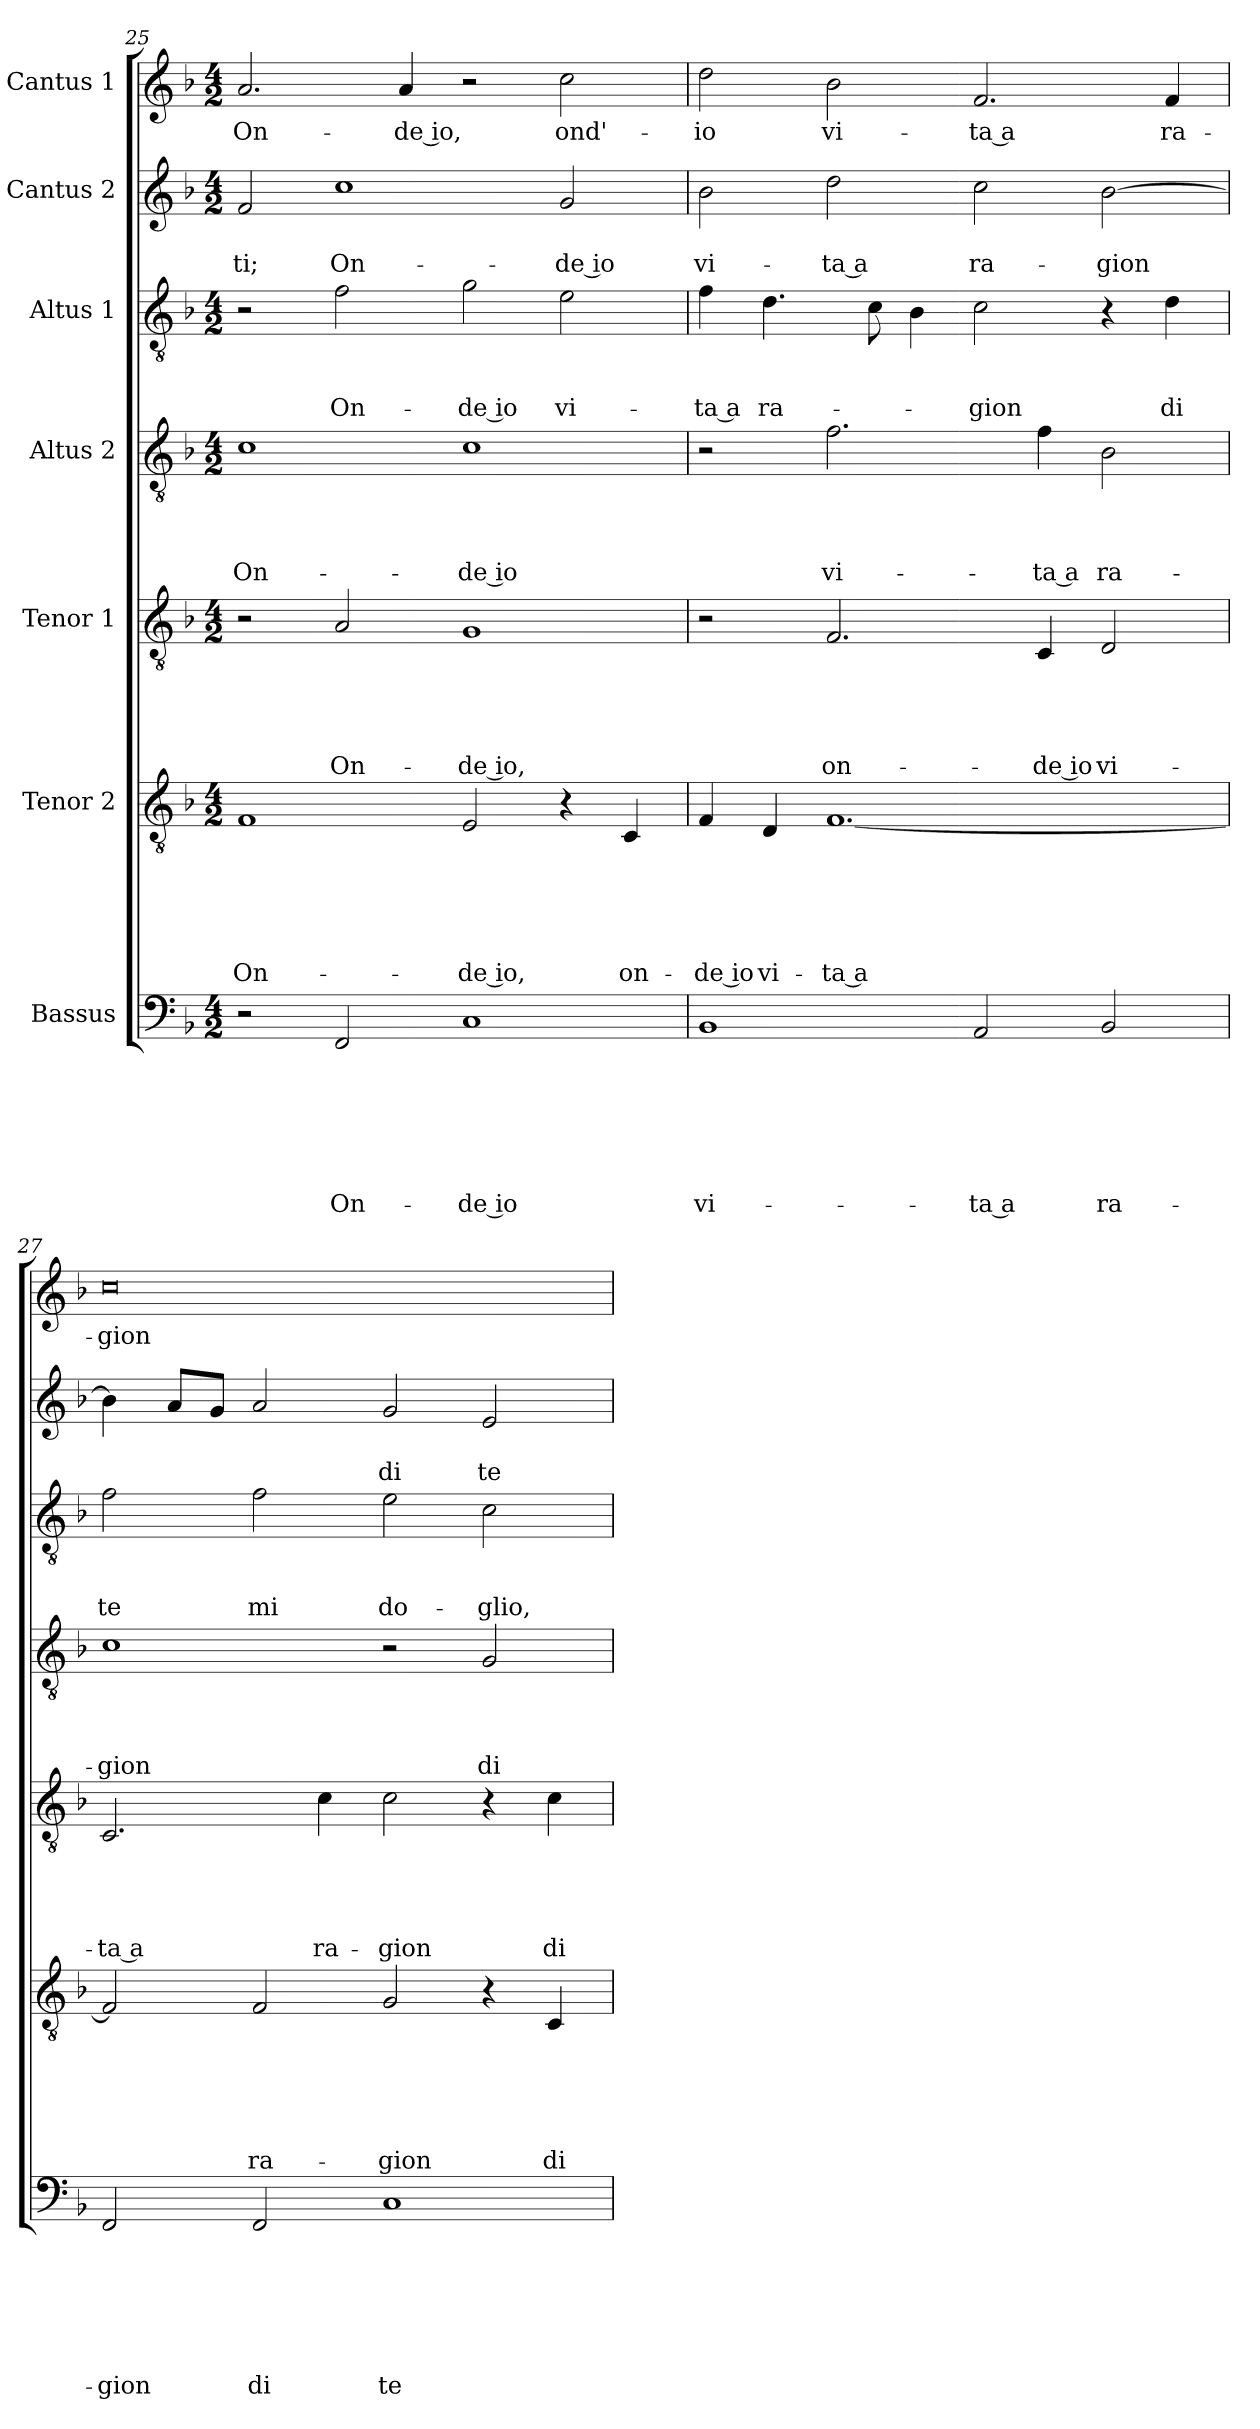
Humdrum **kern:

**kern	**text	**text	**text	**text	**text	**text	**text	**kern	**text	**text	**text	**text	**text	**text	**kern	**text	**text	**text	**text	**text	**kern	**text	**text	**text	**text	**kern	**text	**text	**text	**kern	**text	**text	**kern	**text
*part7	*part7	*part7	*part7	*part7	*part7	*part7	*part7	*part6	*part6	*part6	*part6	*part6	*part6	*part6	*part5	*part5	*part5	*part5	*part5	*part5	*part4	*part4	*part4	*part4	*part4	*part3	*part3	*part3	*part3	*part2	*part2	*part2	*part1	*part1
*staff7	*staff7	*staff7	*staff7	*staff7	*staff7	*staff7	*staff7	*staff6	*staff6	*staff6	*staff6	*staff6	*staff6	*staff6	*staff5	*staff5	*staff5	*staff5	*staff5	*staff5	*staff4	*staff4	*staff4	*staff4	*staff4	*staff3	*staff3	*staff3	*staff3	*staff2	*staff2	*staff2	*staff1	*staff1
*I"Bassus	*	*	*	*	*	*	*	*I"Tenor 2	*	*	*	*	*	*	*I"Tenor 1	*	*	*	*	*	*I"Altus 2	*	*	*	*	*I"Altus 1	*	*	*	*I"Cantus 2	*	*	*I"Cantus 1	*
*clefF4	*	*	*	*	*	*	*	*clefGv2	*	*	*	*	*	*	*clefGv2	*	*	*	*	*	*clefGv2	*	*	*	*	*clefGv2	*	*	*	*clefG2	*	*	*clefG2	*
*k[b-]	*	*	*	*	*	*	*	*k[b-]	*	*	*	*	*	*	*k[b-]	*	*	*	*	*	*k[b-]	*	*	*	*	*k[b-]	*	*	*	*k[b-]	*	*	*k[b-]	*
*d:	*	*	*	*	*	*	*	*d:	*	*	*	*	*	*	*d:	*	*	*	*	*	*d:	*	*	*	*	*d:	*	*	*	*d:	*	*	*d:	*
*M4/2	*	*	*	*	*	*	*	*M4/2	*	*	*	*	*	*	*M4/2	*	*	*	*	*	*M4/2	*	*	*	*	*M4/2	*	*	*	*M4/2	*	*	*M4/2	*
=25	=25	=25	=25	=25	=25	=25	=25	=25	=25	=25	=25	=25	=25	=25	=25	=25	=25	=25	=25	=25	=25	=25	=25	=25	=25	=25	=25	=25	=25	=25	=25	=25	=25	=25
!	!	!	!	!	!	!	!	!	!	!	!	!	!	!LO:LY:b	!	!	!	!	!	!	!	!	!	!	!LO:LY:b	!	!	!	!	!	!	!LO:LY:b	!	!LO:LY:b
2r	.	.	.	.	.	.	.	1F	.	.	.	.	.	On-	2r	.	.	.	.	.	1c	.	.	.	On-	2r	.	.	.	2f/	.	-ti;	2.a/	On-
!	!	!	!	!	!	!	!LO:LY:b	!	!	!	!	!	!	!	!	!	!	!	!	!LO:LY:b	!	!	!	!	!	!	!	!	!LO:LY:b	!	!	!LO:LY:b	!	!
2FF/	.	.	.	.	.	.	On-	.	.	.	.	.	.	.	2A/	.	.	.	.	On-	.	.	.	.	.	2f\	.	.	On-	1cc	.	On-	.	.
!	!	!	!	!	!	!	!	!	!	!	!	!	!	!	!	!	!	!	!	!	!	!	!	!	!	!	!	!	!	!	!	!	!	!LO:LY:b
.	.	.	.	.	.	.	.	.	.	.	.	.	.	.	.	.	.	.	.	.	.	.	.	.	.	.	.	.	.	.	.	.	4a/	-de io,
!	!	!	!	!	!	!	!LO:LY:b	!	!	!	!	!	!	!LO:LY:b	!	!	!	!	!	!LO:LY:b	!	!	!	!	!LO:LY:b	!	!	!	!LO:LY:b	!	!	!	!	!
1C	.	.	.	.	.	.	-de io	2E/	.	.	.	.	.	-de io,	1G	.	.	.	.	-de io,	1c	.	.	.	-de io	2g\	.	.	-de io	.	.	.	2r	.
!	!	!	!	!	!	!	!	!	!	!	!	!	!	!	!	!	!	!	!	!	!	!	!	!	!	!	!	!	!LO:LY:b	!	!	!LO:LY:b	!	!LO:LY:b
.	.	.	.	.	.	.	.	4r	.	.	.	.	.	.	.	.	.	.	.	.	.	.	.	.	.	2e\	.	.	vi-	2g/	.	-de io	2cc\	ond'-
!	!	!	!	!	!	!	!	!	!	!	!	!	!	!LO:LY:b	!	!	!	!	!	!	!	!	!	!	!	!	!	!	!	!	!	!	!	!
.	.	.	.	.	.	.	.	4C/	.	.	.	.	.	on-	.	.	.	.	.	.	.	.	.	.	.	.	.	.	.	.	.	.	.	.
=26	=26	=26	=26	=26	=26	=26	=26	=26	=26	=26	=26	=26	=26	=26	=26	=26	=26	=26	=26	=26	=26	=26	=26	=26	=26	=26	=26	=26	=26	=26	=26	=26	=26	=26
!	!	!	!	!	!	!	!LO:LY:b	!	!	!	!	!	!	!LO:LY:b	!	!	!	!	!	!	!	!	!	!	!	!	!	!	!LO:LY:b	!	!	!LO:LY:b	!	!LO:LY:b
1BB-	.	.	.	.	.	.	vi-	4F/	.	.	.	.	.	-de io	2r	.	.	.	.	.	2r	.	.	.	.	4f\	.	.	-ta a	2b-\	.	vi-	2dd\	-io
!	!	!	!	!	!	!	!	!	!	!	!	!	!	!LO:LY:b	!	!	!	!	!	!	!	!	!	!	!	!	!	!	!LO:LY:b	!	!	!	!	!
.	.	.	.	.	.	.	.	4D/	.	.	.	.	.	vi-	.	.	.	.	.	.	.	.	.	.	.	4.d\	.	.	ra-	.	.	.	.	.
!	!	!	!	!	!	!	!	!	!	!	!	!	!	!LO:LY:b	!	!	!	!	!	!LO:LY:b	!	!	!	!	!LO:LY:b	!	!	!	!	!	!	!LO:LY:b	!	!LO:LY:b
.	.	.	.	.	.	.	.	[1.F	.	.	.	.	.	-ta a	2.F/	.	.	.	.	on-	2.f\	.	.	.	vi-	.	.	.	.	2dd\	.	-ta a	2b-\	vi-
.	.	.	.	.	.	.	.	.	.	.	.	.	.	.	.	.	.	.	.	.	.	.	.	.	.	8c\	.	.	.	.	.	.	.	.
.	.	.	.	.	.	.	.	.	.	.	.	.	.	.	.	.	.	.	.	.	.	.	.	.	.	4B-\	.	.	.	.	.	.	.	.
!	!	!	!	!	!	!	!LO:LY:b	!	!	!	!	!	!	!	!	!	!	!	!	!	!	!	!	!	!	!	!	!	!LO:LY:b	!	!	!LO:LY:b	!	!LO:LY:b
2AA/	.	.	.	.	.	.	-ta a	.	.	.	.	.	.	.	.	.	.	.	.	.	.	.	.	.	.	2c\	.	.	-gion	2cc\	.	ra-	2.f/	-ta a
!	!	!	!	!	!	!	!	!	!	!	!	!	!	!	!	!	!	!	!	!LO:LY:b	!	!	!	!	!LO:LY:b	!	!	!	!	!	!	!	!	!
.	.	.	.	.	.	.	.	.	.	.	.	.	.	.	4C/	.	.	.	.	-de io	4f\	.	.	.	-ta a	.	.	.	.	.	.	.	.	.
!	!	!	!	!	!	!	!LO:LY:b	!	!	!	!	!	!	!	!	!	!	!	!	!LO:LY:b	!	!	!	!	!LO:LY:b	!	!	!	!	!	!	!LO:LY:b	!	!
2BB-/	.	.	.	.	.	.	ra-	.	.	.	.	.	.	.	2D/	.	.	.	.	vi-	2B-\	.	.	.	ra-	4r	.	.	.	[2b-\	.	-gion	.	.
!	!	!	!	!	!	!	!	!	!	!	!	!	!	!	!	!	!	!	!	!	!	!	!	!	!	!	!	!	!LO:LY:b	!	!	!	!	!LO:LY:b
.	.	.	.	.	.	.	.	.	.	.	.	.	.	.	.	.	.	.	.	.	.	.	.	.	.	4d\	.	.	di	.	.	.	4f/	ra-
=27	=27	=27	=27	=27	=27	=27	=27	=27	=27	=27	=27	=27	=27	=27	=27	=27	=27	=27	=27	=27	=27	=27	=27	=27	=27	=27	=27	=27	=27	=27	=27	=27	=27	=27
!	!	!	!	!	!	!	!LO:LY:b	!	!	!	!	!	!	!	!	!	!	!	!	!LO:LY:b	!	!	!	!	!LO:LY:b	!	!	!	!LO:LY:b	!	!	!	!	!LO:LY:b
2FF/	.	.	.	.	.	.	-gion	2F/]	.	.	.	.	.	.	2.C/	.	.	.	.	-ta a	1c	.	.	.	-gion	2f\	.	.	te	4b-\]	.	.	0cc	-gion
.	.	.	.	.	.	.	.	.	.	.	.	.	.	.	.	.	.	.	.	.	.	.	.	.	.	.	.	.	.	8a/L	.	.	.	.
.	.	.	.	.	.	.	.	.	.	.	.	.	.	.	.	.	.	.	.	.	.	.	.	.	.	.	.	.	.	8g/J	.	.	.	.
!	!	!	!	!	!	!	!LO:LY:b	!	!	!	!	!	!	!LO:LY:b	!	!	!	!	!	!	!	!	!	!	!	!	!	!	!LO:LY:b	!	!	!	!	!
2FF/	.	.	.	.	.	.	di	2F/	.	.	.	.	.	ra-	.	.	.	.	.	.	.	.	.	.	.	2f\	.	.	mi	2a/	.	.	.	.
!	!	!	!	!	!	!	!	!	!	!	!	!	!	!	!	!	!	!	!	!LO:LY:b	!	!	!	!	!	!	!	!	!	!	!	!	!	!
.	.	.	.	.	.	.	.	.	.	.	.	.	.	.	4c\	.	.	.	.	ra-	.	.	.	.	.	.	.	.	.	.	.	.	.	.
!	!	!	!	!	!	!	!LO:LY:b	!	!	!	!	!	!	!LO:LY:b	!	!	!	!	!	!LO:LY:b	!	!	!	!	!	!	!	!	!LO:LY:b	!	!	!LO:LY:b	!	!
1C	.	.	.	.	.	.	te	2G/	.	.	.	.	.	-gion	2c\	.	.	.	.	-gion	2r	.	.	.	.	2e\	.	.	do-	2g/	.	di	.	.
!	!	!	!	!	!	!	!	!	!	!	!	!	!	!	!	!	!	!	!	!	!	!	!	!	!LO:LY:b	!	!	!	!LO:LY:b	!	!	!LO:LY:b	!	!
.	.	.	.	.	.	.	.	4r	.	.	.	.	.	.	4r	.	.	.	.	.	2G/	.	.	.	di	2c\	.	.	-glio,	2e/	.	te	.	.
!	!	!	!	!	!	!	!	!	!	!	!	!	!	!LO:LY:b	!	!	!	!	!	!LO:LY:b	!	!	!	!	!	!	!	!	!	!	!	!	!	!
.	.	.	.	.	.	.	.	4C/	.	.	.	.	.	di	4c\	.	.	.	.	di	.	.	.	.	.	.	.	.	.	.	.	.	.	.
=	=	=	=	=	=	=	=	=	=	=	=	=	=	=	=	=	=	=	=	=	=	=	=	=	=	=	=	=	=	=	=	=	=	=
*-	*-	*-	*-	*-	*-	*-	*-	*-	*-	*-	*-	*-	*-	*-	*-	*-	*-	*-	*-	*-	*-	*-	*-	*-	*-	*-	*-	*-	*-	*-	*-	*-	*-	*-
